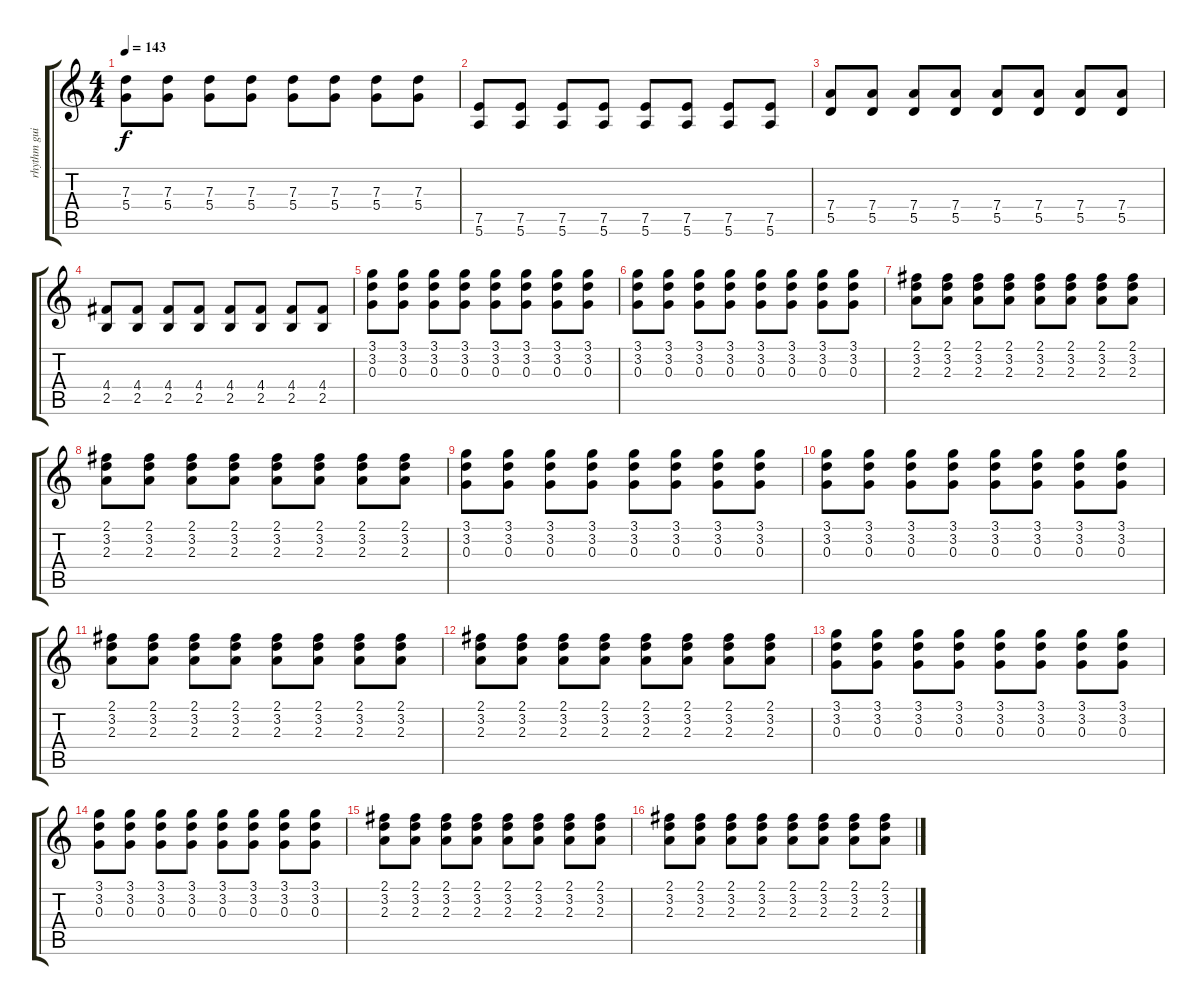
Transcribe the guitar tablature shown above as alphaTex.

\track ("rhythm guitar" "rhythm gui") {instrument electricguitarclean}
\staff {score tabs}
\tuning (E4 B3 G3 D3 A2 E2) {hide}
\ts (4 4)
\tempo 143
\clef g2
\ks c
(7.3 5.4).8{dy f} (7.3 5.4).8 (7.3 5.4).8 (7.3 5.4).8 (7.3 5.4).8 (7.3 5.4).8 (7.3 5.4).8 (7.3 5.4).8 |
(7.5 5.6).8 (7.5 5.6).8 (7.5 5.6).8 (7.5 5.6).8 (7.5 5.6).8 (7.5 5.6).8 (7.5 5.6).8 (7.5 5.6).8 |
(7.4 5.5).8 (7.4 5.5).8 (7.4 5.5).8 (7.4 5.5).8 (7.4 5.5).8 (7.4 5.5).8 (7.4 5.5).8 (7.4 5.5).8 |
(4.4 2.5).8 (4.4 2.5).8 (4.4 2.5).8 (4.4 2.5).8 (4.4 2.5).8 (4.4 2.5).8 (4.4 2.5).8 (4.4 2.5).8 |
(3.1 3.2 0.3).8 (3.1 3.2 0.3).8 (3.1 3.2 0.3).8 (3.1 3.2 0.3).8 (3.1 3.2 0.3).8 (3.1 3.2 0.3).8 (3.1 3.2 0.3).8 (3.1 3.2 0.3).8 |
(3.1 3.2 0.3).8 (3.1 3.2 0.3).8 (3.1 3.2 0.3).8 (3.1 3.2 0.3).8 (3.1 3.2 0.3).8 (3.1 3.2 0.3).8 (3.1 3.2 0.3).8 (3.1 3.2 0.3).8 |
(2.1 3.2 2.3).8 (2.1 3.2 2.3).8 (2.1 3.2 2.3).8 (2.1 3.2 2.3).8 (2.1 3.2 2.3).8 (2.1 3.2 2.3).8 (2.1 3.2 2.3).8 (2.1 3.2 2.3).8 |
(2.1 3.2 2.3).8 (2.1 3.2 2.3).8 (2.1 3.2 2.3).8 (2.1 3.2 2.3).8 (2.1 3.2 2.3).8 (2.1 3.2 2.3).8 (2.1 3.2 2.3).8 (2.1 3.2 2.3).8 |
(3.1 3.2 0.3).8 (3.1 3.2 0.3).8 (3.1 3.2 0.3).8 (3.1 3.2 0.3).8 (3.1 3.2 0.3).8 (3.1 3.2 0.3).8 (3.1 3.2 0.3).8 (3.1 3.2 0.3).8 |
(3.1 3.2 0.3).8 (3.1 3.2 0.3).8 (3.1 3.2 0.3).8 (3.1 3.2 0.3).8 (3.1 3.2 0.3).8 (3.1 3.2 0.3).8 (3.1 3.2 0.3).8 (3.1 3.2 0.3).8 |
(2.1 3.2 2.3).8 (2.1 3.2 2.3).8 (2.1 3.2 2.3).8 (2.1 3.2 2.3).8 (2.1 3.2 2.3).8 (2.1 3.2 2.3).8 (2.1 3.2 2.3).8 (2.1 3.2 2.3).8 |
(2.1 3.2 2.3).8 (2.1 3.2 2.3).8 (2.1 3.2 2.3).8 (2.1 3.2 2.3).8 (2.1 3.2 2.3).8 (2.1 3.2 2.3).8 (2.1 3.2 2.3).8 (2.1 3.2 2.3).8 |
(3.1 3.2 0.3).8 (3.1 3.2 0.3).8 (3.1 3.2 0.3).8 (3.1 3.2 0.3).8 (3.1 3.2 0.3).8 (3.1 3.2 0.3).8 (3.1 3.2 0.3).8 (3.1 3.2 0.3).8 |
(3.1 3.2 0.3).8 (3.1 3.2 0.3).8 (3.1 3.2 0.3).8 (3.1 3.2 0.3).8 (3.1 3.2 0.3).8 (3.1 3.2 0.3).8 (3.1 3.2 0.3).8 (3.1 3.2 0.3).8 |
(2.1 3.2 2.3).8 (2.1 3.2 2.3).8 (2.1 3.2 2.3).8 (2.1 3.2 2.3).8 (2.1 3.2 2.3).8 (2.1 3.2 2.3).8 (2.1 3.2 2.3).8 (2.1 3.2 2.3).8 |
(2.1 3.2 2.3).8 (2.1 3.2 2.3).8 (2.1 3.2 2.3).8 (2.1 3.2 2.3).8 (2.1 3.2 2.3).8 (2.1 3.2 2.3).8 (2.1 3.2 2.3).8 (2.1 3.2 2.3).8
